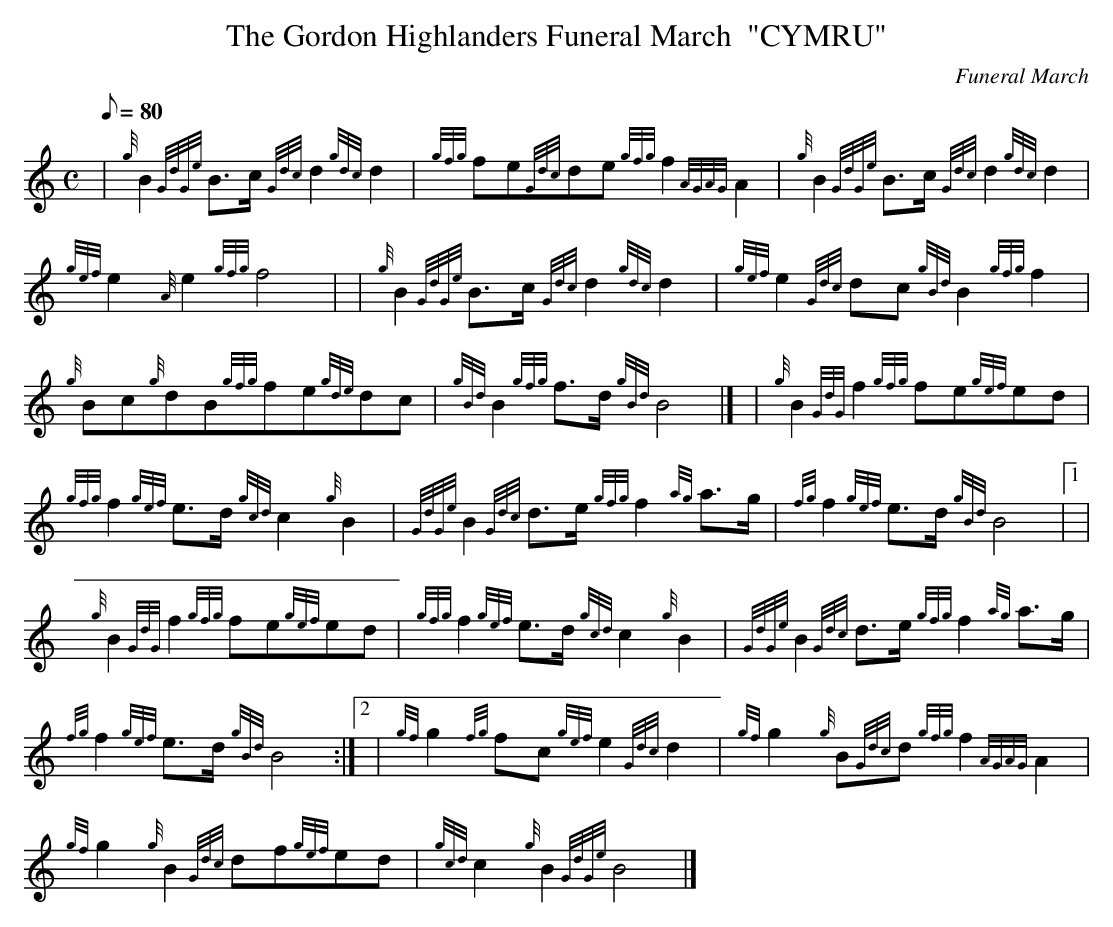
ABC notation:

X:1
T:The Gordon Highlanders Funeral March  "CYMRU"
M:C
L:1/8
Q:80
C:Funeral March
K:HP
| {g}B2{GdGe}B3/2c/2{Gdc}d2{gdc}d2 | \
{gfg}fe{Gdc}de{gfg}f2{AGAG}A2 | \
{g}B2{GdGe}B3/2c/2{Gdc}d2{gdc}d2 |
{gef}e2{A}e2{gfg}f4 | | \
{g}B2{GdGe}B3/2c/2{Gdc}d2{gdc}d2 | \
{gef}e2{Gdc}dc{gBd}B2{gfg}f2 |
{g}Bc{g}dB{gfg}fe{gde}dc | \
{gBd}B2{gfg}f3/2d/2{gBd}B4|]  | \
{g}B2{GdG}f2{gfg}fe{gef}ed |
{gfg}f2{gef}e3/2d/2{gcd}c2{g}B2 | \
{GdGe}B2{Gdc}d3/2e/2{gfg}f2{ag}a3/2g/2 | \
{fg}f2{gef}e3/2d/2{gBd}B4|1 |
{g}B2{GdG}f2{gfg}fe{gef}ed | \
{gfg}f2{gef}e3/2d/2{gcd}c2{g}B2 | \
{GdGe}B2{Gdc}d3/2e/2{gfg}f2{ag}a3/2g/2 |
{fg}f2{gef}e3/2d/2{gBd}B4:|2  | \
{gf}g2{fg}fc{gef}e2{Gdc}d2 | \
{gf}g2{g}B{Gdc}d{gfg}f2{AGAG}A2 |
{gf}g2{g}B2{Gdc}df{gef}ed | \
{gcd}c2{g}B2{GdGe}B4|]
